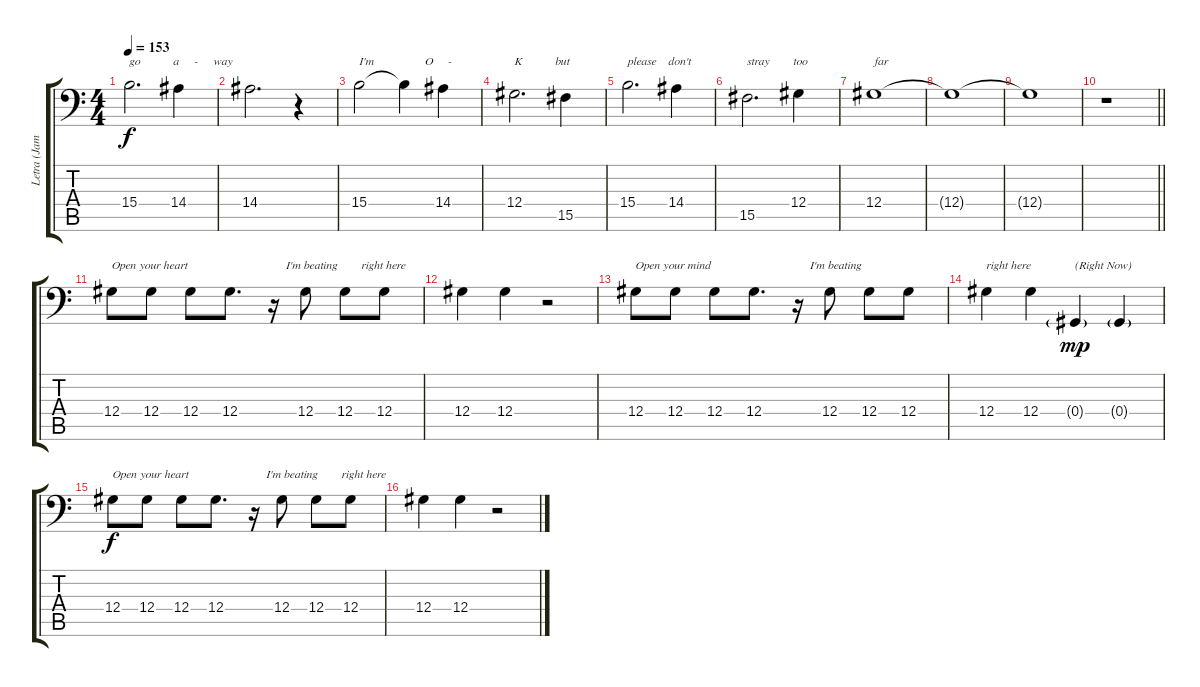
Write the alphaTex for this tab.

\track ("Letra (James)" "Letra (Jam") {instrument lead2sawtooth}
\staff {score tabs}
\tuning (Bb3 F3 Db3 Ab2 Eb2 Ab1) {hide}
\ts (4 4)
\tempo 153
\clef f4
\ks c
15.4.2{d txt "go           a     -     way" dy f} 14.4.4 |
14.4.2{d} r.4 |
15.4.2{txt "I'm                 O     -    "} 15.4{t}.4 14.4.4 |
12.4.2{d txt "K           but"} 15.5.4 |
15.4.2{d txt "please    don't "} 14.4.4 |
15.5.2{d txt "stray        too"} 12.4.4 |
12.4.1{txt "far"} |
12.4{t}.1 |
12.4{t}.1 |
\barLineRight lightlight
r.1 |
12.4.8{txt "Open your heart"} 12.4.8 12.4.8 12.4.8{d} r.16{txt "    I'm beating        right here"} 12.4.8 12.4.8 12.4.8 |
12.4.4 12.4.4 r.2 |
12.4.8{txt "Open your mind"} 12.4.8 12.4.8 12.4.8{d} r.16{txt "    I'm beating    "} 12.4.8 12.4.8 12.4.8 |
12.4.4{txt "right here"} 12.4.4 0.4{g}.4{txt "(Right Now)" dy mp} 0.4{g}.4 |
12.4.8{txt "Open your heart" dy f} 12.4.8 12.4.8 12.4.8{d} r.16{txt "    I'm beating        right here"} 12.4.8 12.4.8 12.4.8 |
12.4.4 12.4.4 r.2
